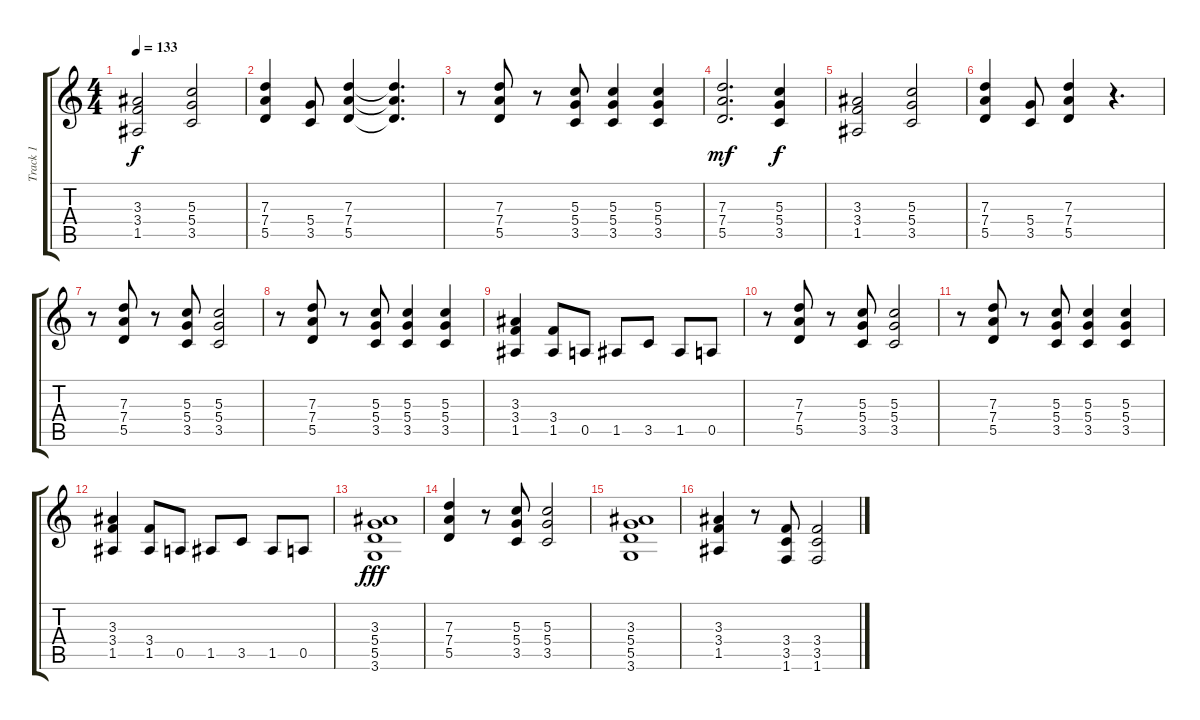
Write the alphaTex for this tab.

\track ("Track 1" "Track 1") {instrument overdrivenguitar}
\staff {score tabs}
\tuning (E4 B3 G3 D3 A2 E2) {hide}
\ts (4 4)
\tempo 133
\clef g2
\ks c
(3.3 3.4 1.5).2{dy f} (5.3 5.4 3.5).2 |
(7.3 7.4 5.5).4 (5.4 3.5).8 (7.3 7.4 5.5).4 (7.3{t} 7.4{t} 5.5{t}).4{d} |
r.8 (7.3 7.4 5.5).8 r.8 (5.3 5.4 3.5).8 (5.3 5.4 3.5).4 (5.3 5.4 3.5).4 |
(7.3 7.4 5.5).2{d dy mf} (5.3 5.4 3.5).4{dy f} |
(3.3 3.4 1.5).2 (5.3 5.4 3.5).2 |
(7.3 7.4 5.5).4 (5.4 3.5).8 (7.3 7.4 5.5).4 r.4{d} |
r.8 (7.3 7.4 5.5).8 r.8 (5.3 5.4 3.5).8 (5.3 5.4 3.5).2 |
r.8 (7.3 7.4 5.5).8 r.8 (5.3 5.4 3.5).8 (5.3 5.4 3.5).4 (5.3 5.4 3.5).4 |
(3.3 3.4 1.5).4 (3.4 1.5).8 0.5.8 1.5.8 3.5.8 1.5.8 0.5.8 |
r.8 (7.3 7.4 5.5).8 r.8 (5.3 5.4 3.5).8 (5.3 5.4 3.5).2 |
r.8 (7.3 7.4 5.5).8 r.8 (5.3 5.4 3.5).8 (5.3 5.4 3.5).4 (5.3 5.4 3.5).4 |
(3.3 3.4 1.5).4 (3.4 1.5).8 0.5.8 1.5.8 3.5.8 1.5.8 0.5.8 |
(3.3 5.4 5.5 3.6).1{dy fff} |
(7.3 7.4 5.5).4 r.8 (5.3 5.4 3.5).8 (5.3 5.4 3.5).2 |
(3.3 5.4 5.5 3.6).1 |
(3.3 3.4 1.5).4 r.8 (3.4 3.5 1.6).8 (3.4 3.5 1.6).2
